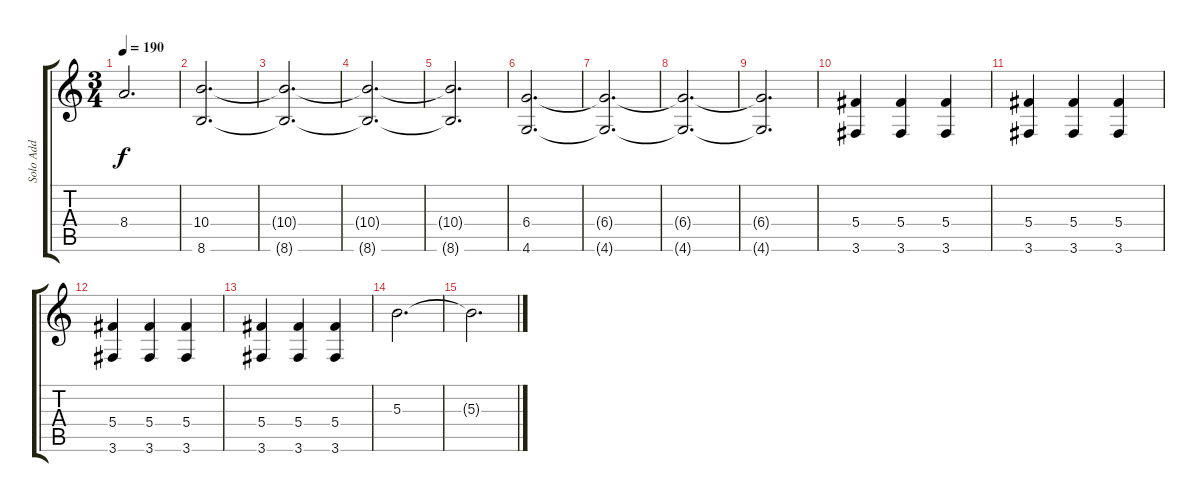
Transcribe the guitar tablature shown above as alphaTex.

\track ("Solo Add" "Solo Add") {instrument distortionguitar}
\staff {score tabs}
\tuning (Eb4 Bb3 Gb3 Db3 Ab2 Eb2) {hide}
\ts (3 4)
\tempo 190
\clef g2
\ks c
8.4{t}.2{d dy f} |
(10.4 8.6).2{d} |
(10.4{t} 8.6{t}).2{d} |
(10.4{t} 8.6{t}).2{d} |
(10.4{t} 8.6{t}).2{d} |
(6.4 4.6).2{d} |
(6.4{t} 4.6{t}).2{d} |
(6.4{t} 4.6{t}).2{d} |
(6.4{t} 4.6{t}).2{d} |
(5.4 3.6).4 (5.4 3.6).4 (5.4 3.6).4 |
(5.4 3.6).4 (5.4 3.6).4 (5.4 3.6).4 |
(5.4 3.6).4 (5.4 3.6).4 (5.4 3.6).4 |
(5.4 3.6).4 (5.4 3.6).4 (5.4 3.6).4 |
5.3.2{d} |
5.3{t}.2{d}
